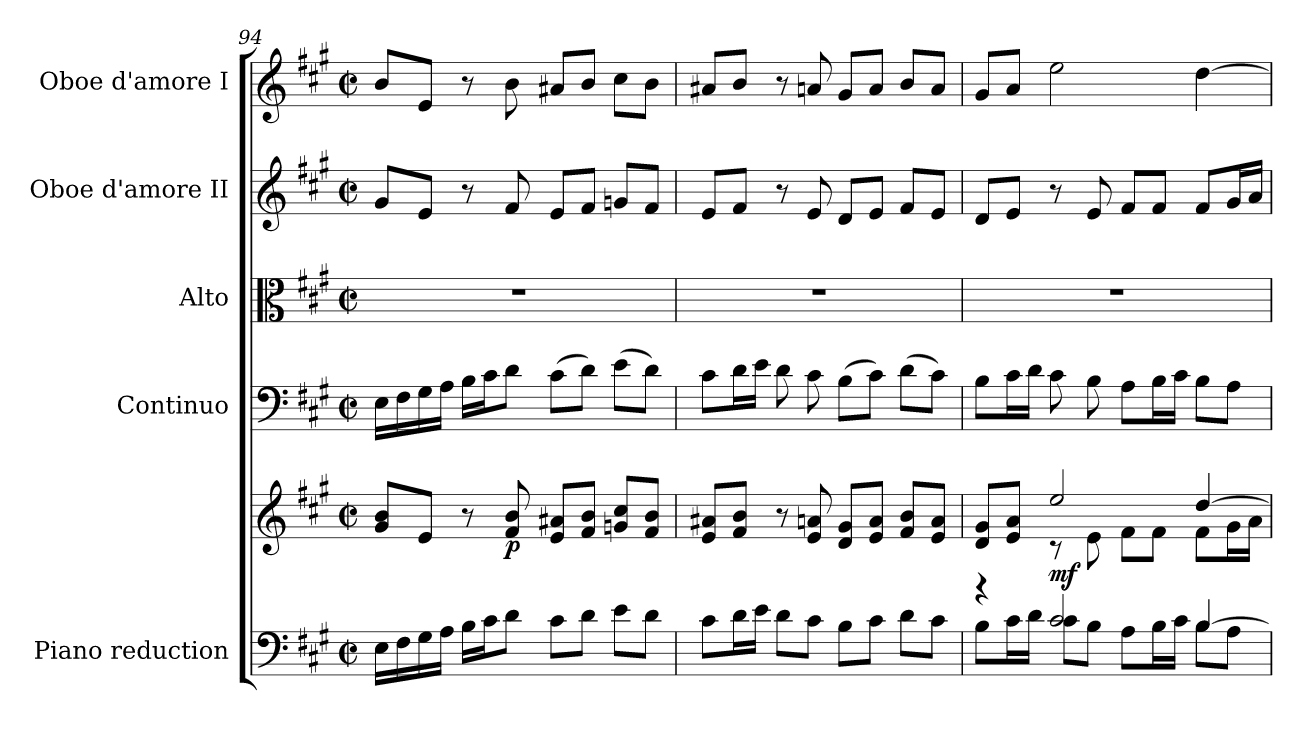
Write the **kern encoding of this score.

**kern	**kern	**dynam	**kern	**dynam	**kern	**kern	**dynam	**kern	**dynam
*part5	*part5	*part5	*part4	*part4	*part3	*part2	*part2	*part1	*part1
*staff6	*staff5	*staff5/6	*staff4	*staff4	*staff3	*staff2	*staff2	*staff1	*staff1
*I"Piano reduction	*	*	*I"Continuo	*	*I"Alto	*I"Oboe d'amore II	*	*I"Oboe d'amore I	*
*I'Pno	*	*	*	*	*	*I'Ob	*	*I'Ob	*
!!LO:PB:g=z
*clefF4	*clefG2	*	*clefF4	*	*clefC3	*clefG2	*	*clefG2	*
*k[f#c#g#]	*k[f#c#g#]	*	*k[f#c#g#]	*	*k[f#c#g#]	*k[f#c#g#]	*	*k[f#c#g#]	*
*M2/2	*M2/2	*	*M2/2	*	*M2/2	*M2/2	*	*M2/2	*
*met(c|)	*met(c|)	*	*met(c|)	*	*met(c|)	*met(c|)	*	*met(c|)	*
=94	=94	=94	=94	=94	=94	=94	=94	=94	=94
16E\LL	8g#/ 8b/L	.	16E\LL	.	1r	8g#/L	.	8b/L	.
16F#\	.	.	16F#\	.	.	.	.	.	.
16G#\	8e/J	.	16G#\	.	.	8e/J	.	8e/J	.
16A\JJ	.	.	16A\JJ	.	.	.	.	.	.
16B\LL	8r	.	16B\LL	.	.	8r	.	8r	.
16c#\J	.	.	16c#\J	.	.	.	.	.	.
!	!	!LO:DY:b	!	!	!	!	!LO:DY:b	!	!LO:DY:b
8d\J	8f#/ 8b/	p	8d\J	.	.	8f#/	other-dynamics	8b\	other-dynamics
!	!	!	!	!LO:DY:a	!	!	!	!	!
8c#\L	8e/ 8a#X/L	.	(8c#\L	other-dynamics	.	8e/L	.	8a#X/L	.
8d\J	8f#/ 8b/J	.	8d\J)	.	.	8f#/J	.	8b/J	.
8e\L	8gn/ 8cc#/L	.	(8e\L	.	.	8gn/L	.	8cc#\L	.
8d\J	8f#/ 8b/J	.	8d\J)	.	.	8f#/J	.	8b\J	.
=95	=95	=95	=95	=95	=95	=95	=95	=95	=95
8c#\L	8e/ 8a#X/L	.	8c#\L	.	1r	8e/L	.	8a#X/L	.
16d\L	8f#/ 8b/J	.	16d\L	.	.	8f#/J	.	8b/J	.
16e\JJ	.	.	16e\JJ	.	.	.	.	.	.
8d\L	8r	.	8d\	.	.	8r	.	8r	.
8c#\J	8e/ 8an/	.	8c#\	.	.	8e/	.	8an/	.
8B\L	8d/ 8g#/L	.	(8B\L	.	.	8d/L	.	8g#/L	.
8c#\J	8e/ 8a/J	.	8c#\J)	.	.	8e/J	.	8a/J	.
8d\L	8f#/ 8b/L	.	(8d\L	.	.	8f#/L	.	8b/L	.
8c#\J	8e/ 8a/J	.	8c#\J)	.	.	8e/J	.	8a/J	.
=96	=96	=96	=96	=96	=96	=96	=96	=96	=96
*^	*^	*	*	*	*	*	*	*	*
4r	8B\L	8d/ 8g#/L	4ryy	.	8B\L	.	1r	8d/L	.	8g#/L	.
.	16c#\L	8e/ 8a/J	.	.	16c#\L	.	.	8e/J	.	8a/J	.
.	16d\JJ	.	.	.	16d\JJ	.	.	.	.	.	.
!	!	!	!	!LO:DY:b	!	!	!	!	!	!	!LO:DY:b
2c#/	8c#\L	2ee/	8r	mf	8c#\	.	.	8r	.	2ee\	other-dynamics
!	!	!	!	!	!	!LO:DY:a	!	!	!LO:DY:b	!	!
.	8B\J	.	8e\	.	8B\	other-dynamics	.	8e/	other-dynamics	.	.
.	8A\L	.	8f#\L	.	8A\L	.	.	8f#/L	.	.	.
.	16B\L	.	8f#\J	.	16B\L	.	.	8f#/J	.	.	.
.	16c#\JJ	.	.	.	16c#\JJ	.	.	.	.	.	.
[4B/	8B\L	[4dd/	8f#\L	.	8B\L	.	.	8f#/L	.	[4dd\	.
.	8A\J	.	16g#\L	.	8A\J	.	.	16g#/L	.	.	.
.	.	.	16a\JJ	.	.	.	.	16a/JJ	.	.	.
*v	*v	*	*	*	*	*	*	*	*	*	*
*	*v	*v	*	*	*	*	*	*	*	*
=	=	=	=	=	=	=	=	=	=
*-	*-	*-	*-	*-	*-	*-	*-	*-	*-
